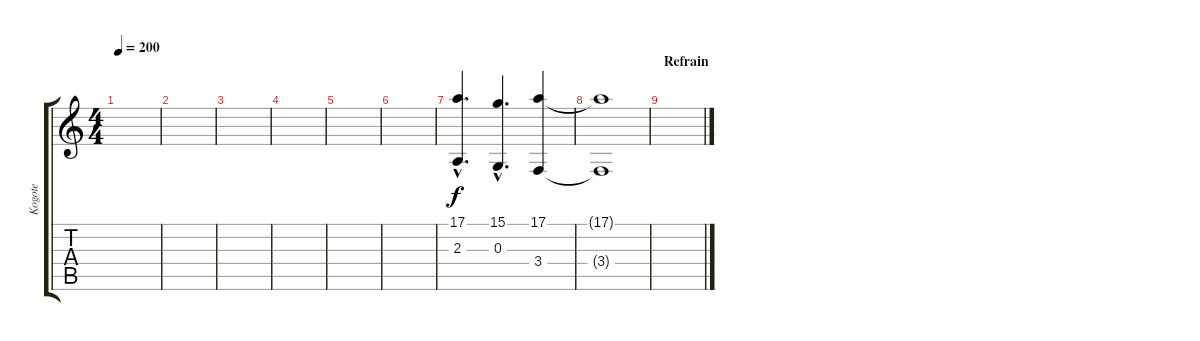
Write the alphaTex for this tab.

\track ("Kogote" "Kogote") {instrument brasssection}
\staff {score tabs}
\tuning (E4 B3 G3 D3 A2 E2) {hide}
\ts (4 4)
\tempo 200
\clef g2
\ks c
|
|
|
|
|
|
(17.1{hac} 2.3{hac}).4{d} (15.1{hac} 0.3{hac}).4{d} (17.1 3.4).4 |
(17.1{t} 3.4{t}).1 |
\section ("" "Refrain")
